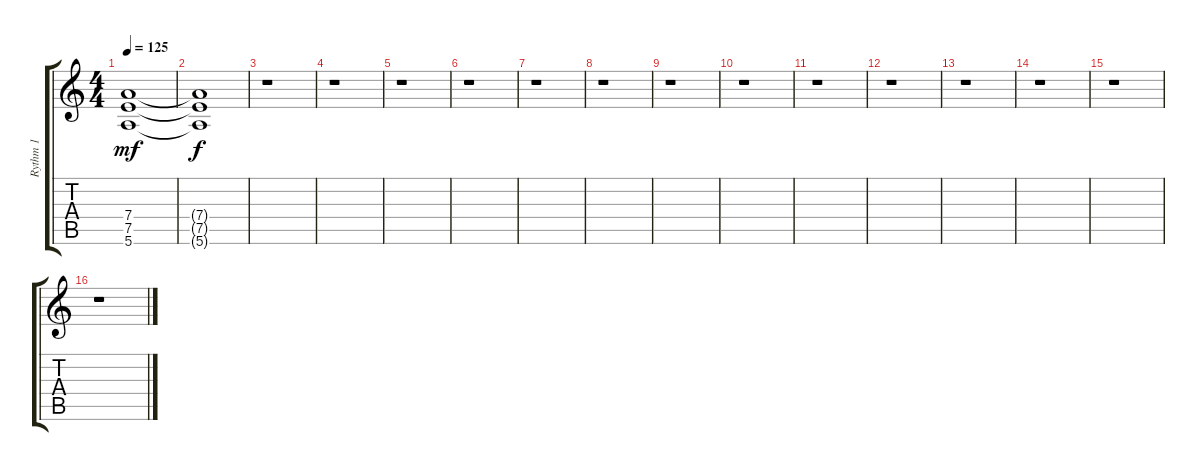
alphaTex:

\track ("Rythm 1" "Rythm 1") {instrument overdrivenguitar}
\staff {score tabs}
\tuning (E4 B3 G3 D3 A2 E2) {hide}
\ts (4 4)
\tempo 125
\clef g2
\ks c
(7.4 7.5 5.6).1{dy mf} |
(7.4{t} 7.5{t} 5.6{t}).1{dy f} |
r.1 |
r.1 |
r.1 |
r.1 |
r.1 |
r.1 |
r.1 |
r.1 |
r.1 |
r.1 |
r.1 |
r.1 |
r.1 |
r.1
